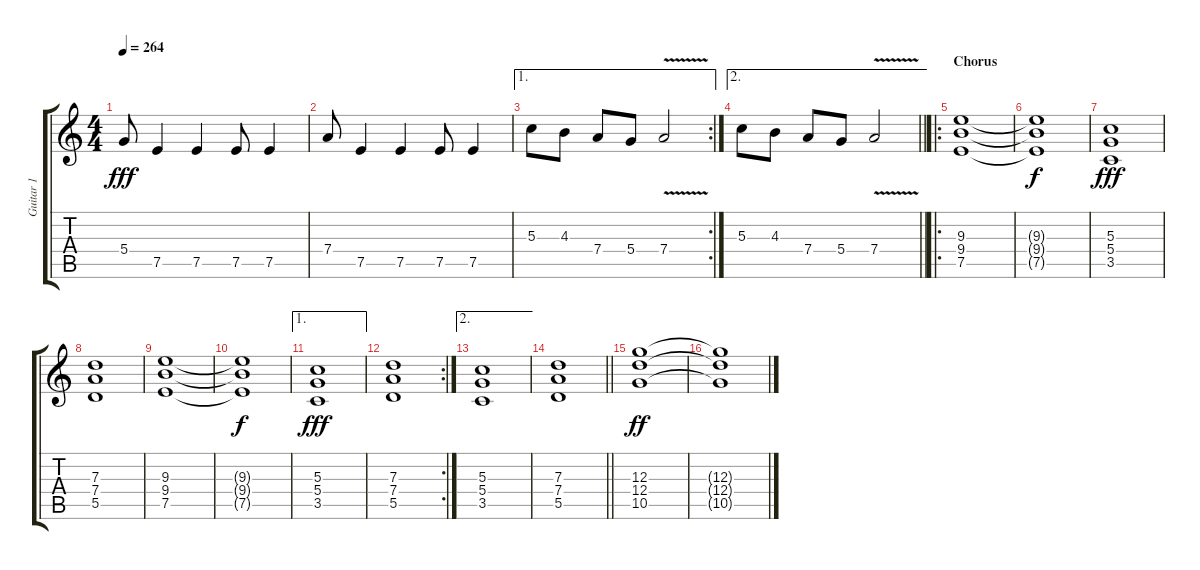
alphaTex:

\track ("Guitar 1" "Guitar 1") {instrument distortionguitar}
\staff {score tabs}
\tuning (E4 B3 G3 D3 A2 E2) {hide}
\ts (4 4)
\tempo 264
\clef g2
\ks c
5.4.8{dy fff} 7.5.4 7.5.4 7.5.8 7.5.4 |
7.4.8 7.5.4 7.5.4 7.5.8 7.5.4 |
\ae 1
\rc 2
5.3.8 4.3.8 7.4.8 5.4.8 7.4{v}.2 |
\ae 2
\barLineRight lightlight
5.3.8 4.3.8 7.4.8 5.4.8 7.4{v}.2 |
\ro
\section ("" "Chorus")
(9.3 9.4 7.5).1 |
(9.3{t} 9.4{t} 7.5{t}).1{dy f} |
(5.3 5.4 3.5).1{dy fff} |
(7.3 7.4 5.5).1 |
(9.3 9.4 7.5).1 |
(9.3{t} 9.4{t} 7.5{t}).1{dy f} |
\ae 1
(5.3 5.4 3.5).1{dy fff} |
\rc 2
(7.3 7.4 5.5).1 |
\ae 2
(5.3 5.4 3.5).1 |
\barLineRight lightlight
(7.3 7.4 5.5).1 |
\section ("" "")
(12.3 12.4 10.5).1{dy ff} |
(12.3{t} 12.4{t} 10.5{t}).1
